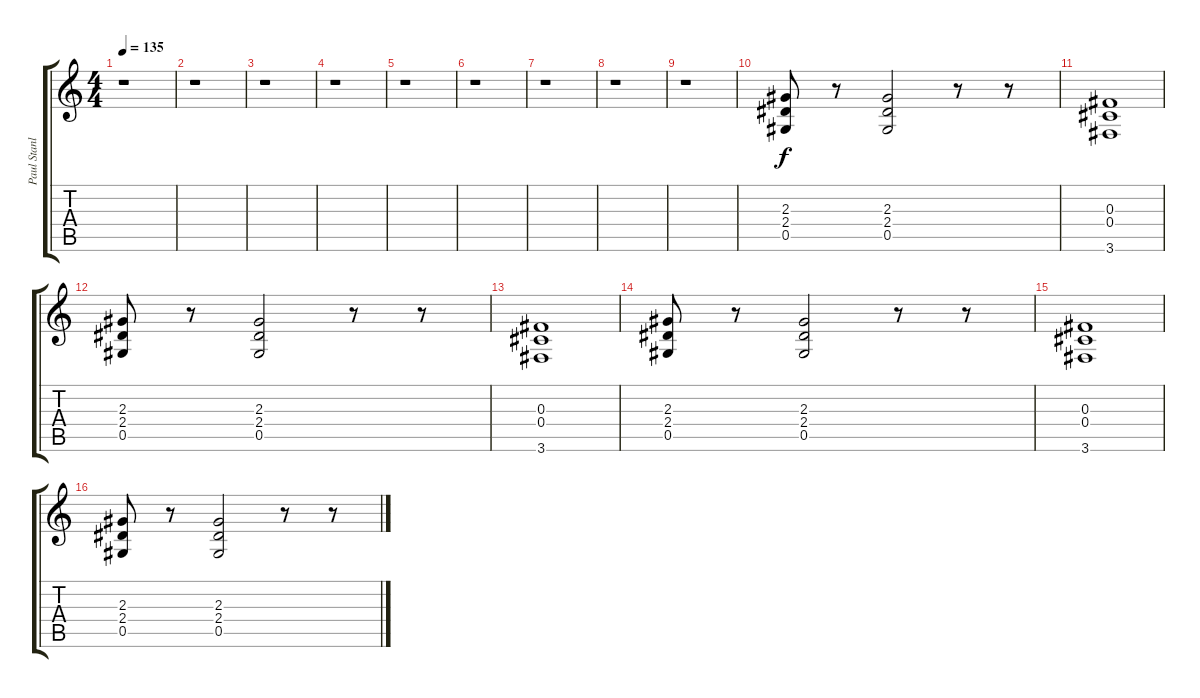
\track ("Paul Stanley" "Paul Stanl") {instrument distortionguitar}
\staff {score tabs}
\tuning (Eb4 Bb3 Gb3 Db3 Ab2 Eb2) {hide}
\ts (4 4)
\tempo 135
\clef g2
\ks c
r.1{dy f} |
r.1 |
r.1 |
r.1 |
r.1 |
r.1 |
r.1 |
r.1 |
r.1 |
(2.3 2.4 0.5).8{volume 16} r.8 (2.3 2.4 0.5).2 r.8 r.8 |
(0.3 0.4 3.6).1 |
(2.3 2.4 0.5).8 r.8 (2.3 2.4 0.5).2 r.8 r.8 |
(0.3 0.4 3.6).1 |
(2.3 2.4 0.5).8 r.8 (2.3 2.4 0.5).2 r.8 r.8 |
(0.3 0.4 3.6).1 |
(2.3 2.4 0.5).8 r.8 (2.3 2.4 0.5).2 r.8 r.8
